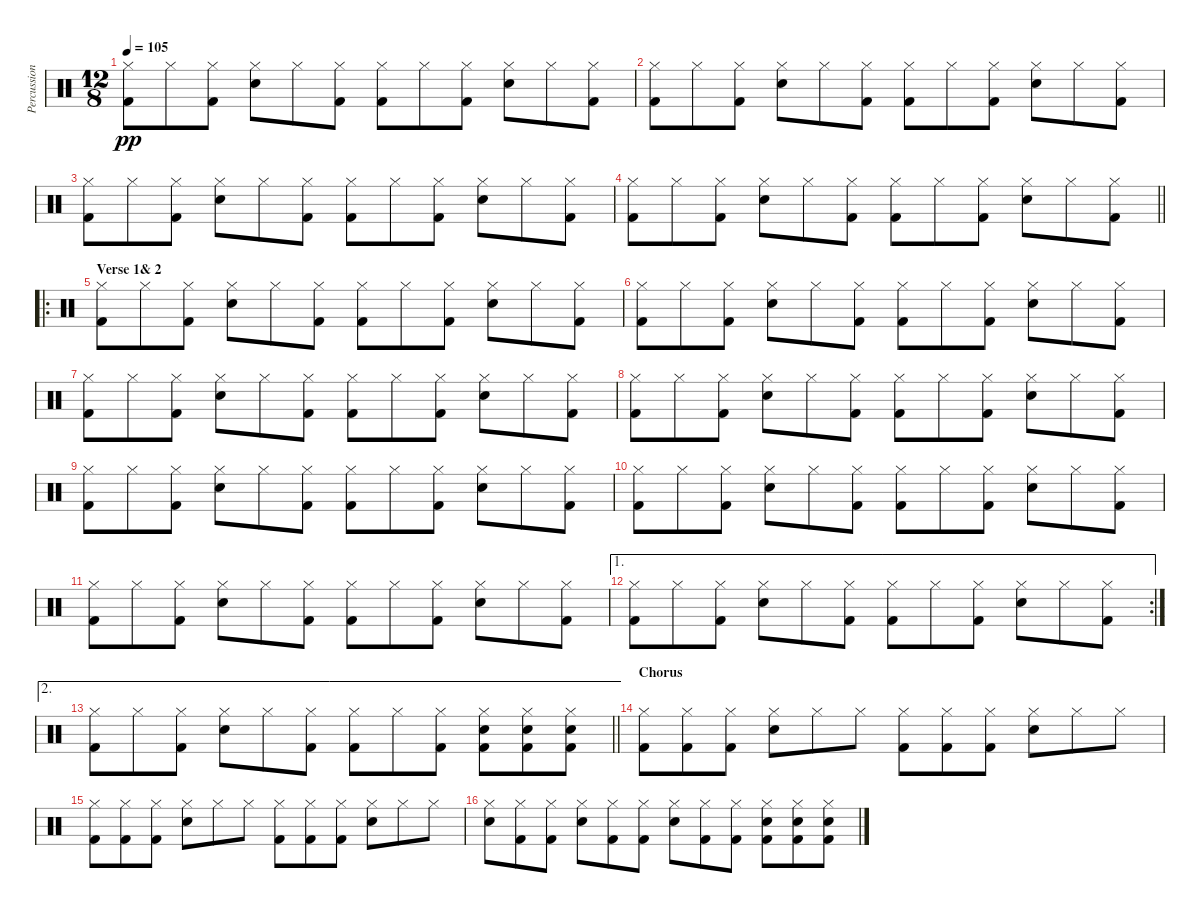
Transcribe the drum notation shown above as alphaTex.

\track ("Percussion" "Percussion") {instrument percussion}
\staff {score}
\articulation defaults
\ts (12 8)
\tempo 105
\clef neutral
\ks c
("Hi-Hat (closed)" "Kick (hit) 2").8{dy pp} "Hi-Hat (closed)".8 ("Hi-Hat (closed)" "Kick (hit) 2").8 ("Hi-Hat (closed)" "Snare (hit) 2").8 "Hi-Hat (closed)".8 ("Hi-Hat (closed)" "Kick (hit) 2").8 ("Hi-Hat (closed)" "Kick (hit) 2").8 "Hi-Hat (closed)".8 ("Hi-Hat (closed)" "Kick (hit) 2").8 ("Hi-Hat (closed)" "Snare (hit) 2").8 "Hi-Hat (closed)".8 ("Hi-Hat (closed)" "Kick (hit) 2").8 |
("Hi-Hat (closed)" "Kick (hit) 2").8 "Hi-Hat (closed)".8 ("Hi-Hat (closed)" "Kick (hit) 2").8 ("Hi-Hat (closed)" "Snare (hit) 2").8 "Hi-Hat (closed)".8 ("Hi-Hat (closed)" "Kick (hit) 2").8 ("Hi-Hat (closed)" "Kick (hit) 2").8 "Hi-Hat (closed)".8 ("Hi-Hat (closed)" "Kick (hit) 2").8 ("Hi-Hat (closed)" "Snare (hit) 2").8 "Hi-Hat (closed)".8 ("Hi-Hat (closed)" "Kick (hit) 2").8 |
("Hi-Hat (closed)" "Kick (hit) 2").8 "Hi-Hat (closed)".8 ("Hi-Hat (closed)" "Kick (hit) 2").8 ("Hi-Hat (closed)" "Snare (hit) 2").8 "Hi-Hat (closed)".8 ("Hi-Hat (closed)" "Kick (hit) 2").8 ("Hi-Hat (closed)" "Kick (hit) 2").8 "Hi-Hat (closed)".8 ("Hi-Hat (closed)" "Kick (hit) 2").8 ("Hi-Hat (closed)" "Snare (hit) 2").8 "Hi-Hat (closed)".8 ("Hi-Hat (closed)" "Kick (hit) 2").8 |
\barLineRight lightlight
("Hi-Hat (closed)" "Kick (hit) 2").8 "Hi-Hat (closed)".8 ("Hi-Hat (closed)" "Kick (hit) 2").8 ("Hi-Hat (closed)" "Snare (hit) 2").8 "Hi-Hat (closed)".8 ("Hi-Hat (closed)" "Kick (hit) 2").8 ("Hi-Hat (closed)" "Kick (hit) 2").8 "Hi-Hat (closed)".8 ("Hi-Hat (closed)" "Kick (hit) 2").8 ("Hi-Hat (closed)" "Snare (hit) 2").8 "Hi-Hat (closed)".8 ("Hi-Hat (closed)" "Kick (hit) 2").8 |
\ro
\section ("" "Verse 1& 2")
("Hi-Hat (closed)" "Kick (hit) 2").8 "Hi-Hat (closed)".8 ("Hi-Hat (closed)" "Kick (hit) 2").8 ("Hi-Hat (closed)" "Snare (hit) 2").8 "Hi-Hat (closed)".8 ("Hi-Hat (closed)" "Kick (hit) 2").8 ("Hi-Hat (closed)" "Kick (hit) 2").8 "Hi-Hat (closed)".8 ("Hi-Hat (closed)" "Kick (hit) 2").8 ("Hi-Hat (closed)" "Snare (hit) 2").8 "Hi-Hat (closed)".8 ("Hi-Hat (closed)" "Kick (hit) 2").8 |
("Hi-Hat (closed)" "Kick (hit) 2").8 "Hi-Hat (closed)".8 ("Hi-Hat (closed)" "Kick (hit) 2").8 ("Hi-Hat (closed)" "Snare (hit) 2").8 "Hi-Hat (closed)".8 ("Hi-Hat (closed)" "Kick (hit) 2").8 ("Hi-Hat (closed)" "Kick (hit) 2").8 "Hi-Hat (closed)".8 ("Hi-Hat (closed)" "Kick (hit) 2").8 ("Hi-Hat (closed)" "Snare (hit) 2").8 "Hi-Hat (closed)".8 ("Hi-Hat (closed)" "Kick (hit) 2").8 |
("Hi-Hat (closed)" "Kick (hit) 2").8 "Hi-Hat (closed)".8 ("Hi-Hat (closed)" "Kick (hit) 2").8 ("Hi-Hat (closed)" "Snare (hit) 2").8 "Hi-Hat (closed)".8 ("Hi-Hat (closed)" "Kick (hit) 2").8 ("Hi-Hat (closed)" "Kick (hit) 2").8 "Hi-Hat (closed)".8 ("Hi-Hat (closed)" "Kick (hit) 2").8 ("Hi-Hat (closed)" "Snare (hit) 2").8 "Hi-Hat (closed)".8 ("Hi-Hat (closed)" "Kick (hit) 2").8 |
("Hi-Hat (closed)" "Kick (hit) 2").8 "Hi-Hat (closed)".8 ("Hi-Hat (closed)" "Kick (hit) 2").8 ("Hi-Hat (closed)" "Snare (hit) 2").8 "Hi-Hat (closed)".8 ("Hi-Hat (closed)" "Kick (hit) 2").8 ("Hi-Hat (closed)" "Kick (hit) 2").8 "Hi-Hat (closed)".8 ("Hi-Hat (closed)" "Kick (hit) 2").8 ("Hi-Hat (closed)" "Snare (hit) 2").8 "Hi-Hat (closed)".8 ("Hi-Hat (closed)" "Kick (hit) 2").8 |
("Hi-Hat (closed)" "Kick (hit) 2").8 "Hi-Hat (closed)".8 ("Hi-Hat (closed)" "Kick (hit) 2").8 ("Hi-Hat (closed)" "Snare (hit) 2").8 "Hi-Hat (closed)".8 ("Hi-Hat (closed)" "Kick (hit) 2").8 ("Hi-Hat (closed)" "Kick (hit) 2").8 "Hi-Hat (closed)".8 ("Hi-Hat (closed)" "Kick (hit) 2").8 ("Hi-Hat (closed)" "Snare (hit) 2").8 "Hi-Hat (closed)".8 ("Hi-Hat (closed)" "Kick (hit) 2").8 |
("Hi-Hat (closed)" "Kick (hit) 2").8 "Hi-Hat (closed)".8 ("Hi-Hat (closed)" "Kick (hit) 2").8 ("Hi-Hat (closed)" "Snare (hit) 2").8 "Hi-Hat (closed)".8 ("Hi-Hat (closed)" "Kick (hit) 2").8 ("Hi-Hat (closed)" "Kick (hit) 2").8 "Hi-Hat (closed)".8 ("Hi-Hat (closed)" "Kick (hit) 2").8 ("Hi-Hat (closed)" "Snare (hit) 2").8 "Hi-Hat (closed)".8 ("Hi-Hat (closed)" "Kick (hit) 2").8 |
("Hi-Hat (closed)" "Kick (hit) 2").8 "Hi-Hat (closed)".8 ("Hi-Hat (closed)" "Kick (hit) 2").8 ("Hi-Hat (closed)" "Snare (hit) 2").8 "Hi-Hat (closed)".8 ("Hi-Hat (closed)" "Kick (hit) 2").8 ("Hi-Hat (closed)" "Kick (hit) 2").8 "Hi-Hat (closed)".8 ("Hi-Hat (closed)" "Kick (hit) 2").8 ("Hi-Hat (closed)" "Snare (hit) 2").8 "Hi-Hat (closed)".8 ("Hi-Hat (closed)" "Kick (hit) 2").8 |
\ae 1
\rc 2
("Hi-Hat (closed)" "Kick (hit) 2").8 "Hi-Hat (closed)".8 ("Hi-Hat (closed)" "Kick (hit) 2").8 ("Hi-Hat (closed)" "Snare (hit) 2").8 "Hi-Hat (closed)".8 ("Hi-Hat (closed)" "Kick (hit) 2").8 ("Hi-Hat (closed)" "Kick (hit) 2").8 "Hi-Hat (closed)".8 ("Hi-Hat (closed)" "Kick (hit) 2").8 ("Hi-Hat (closed)" "Snare (hit) 2").8 "Hi-Hat (closed)".8 ("Hi-Hat (closed)" "Kick (hit) 2").8 |
\ae 2
\barLineRight lightlight
("Hi-Hat (closed)" "Kick (hit) 2").8 "Hi-Hat (closed)".8 ("Hi-Hat (closed)" "Kick (hit) 2").8 ("Hi-Hat (closed)" "Snare (hit) 2").8 "Hi-Hat (closed)".8 ("Hi-Hat (closed)" "Kick (hit) 2").8 ("Hi-Hat (closed)" "Kick (hit) 2").8 "Hi-Hat (closed)".8 ("Hi-Hat (closed)" "Kick (hit) 2").8 ("Hi-Hat (closed)" "Snare (hit) 2" "Kick (hit) 2").8 ("Hi-Hat (closed)" "Snare (hit) 2" "Kick (hit) 2").8 ("Hi-Hat (closed)" "Snare (hit) 2" "Kick (hit) 2").8 |
\section ("" "Chorus")
("Hi-Hat (closed)" "Kick (hit) 2").8 ("Hi-Hat (closed)" "Kick (hit) 2").8 ("Hi-Hat (closed)" "Kick (hit) 2").8 ("Hi-Hat (closed)" "Snare (hit) 2").8 "Hi-Hat (closed)".8 "Hi-Hat (closed)".8 ("Hi-Hat (closed)" "Kick (hit) 2").8 ("Hi-Hat (closed)" "Kick (hit) 2").8 ("Hi-Hat (closed)" "Kick (hit) 2").8 ("Hi-Hat (closed)" "Snare (hit) 2").8 "Hi-Hat (closed)".8 "Hi-Hat (closed)".8 |
("Hi-Hat (closed)" "Kick (hit) 2").8 ("Hi-Hat (closed)" "Kick (hit) 2").8 ("Hi-Hat (closed)" "Kick (hit) 2").8 ("Hi-Hat (closed)" "Snare (hit) 2").8 "Hi-Hat (closed)".8 "Hi-Hat (closed)".8 ("Hi-Hat (closed)" "Kick (hit) 2").8 ("Hi-Hat (closed)" "Kick (hit) 2").8 ("Hi-Hat (closed)" "Kick (hit) 2").8 ("Hi-Hat (closed)" "Snare (hit) 2").8 "Hi-Hat (closed)".8 "Hi-Hat (closed)".8 |
("Hi-Hat (closed)" "Snare (hit) 2").8 ("Hi-Hat (closed)" "Kick (hit) 2").8 ("Hi-Hat (closed)" "Kick (hit) 2").8 ("Hi-Hat (closed)" "Snare (hit) 2").8 ("Hi-Hat (closed)" "Kick (hit) 2").8 ("Hi-Hat (closed)" "Kick (hit) 2").8 ("Hi-Hat (closed)" "Snare (hit) 2").8 ("Hi-Hat (closed)" "Kick (hit) 2").8 ("Hi-Hat (closed)" "Kick (hit) 2").8 ("Hi-Hat (closed)" "Snare (hit) 2" "Kick (hit) 2").8 ("Hi-Hat (closed)" "Snare (hit) 2" "Kick (hit) 2").8 ("Hi-Hat (closed)" "Snare (hit) 2" "Kick (hit) 2").8
